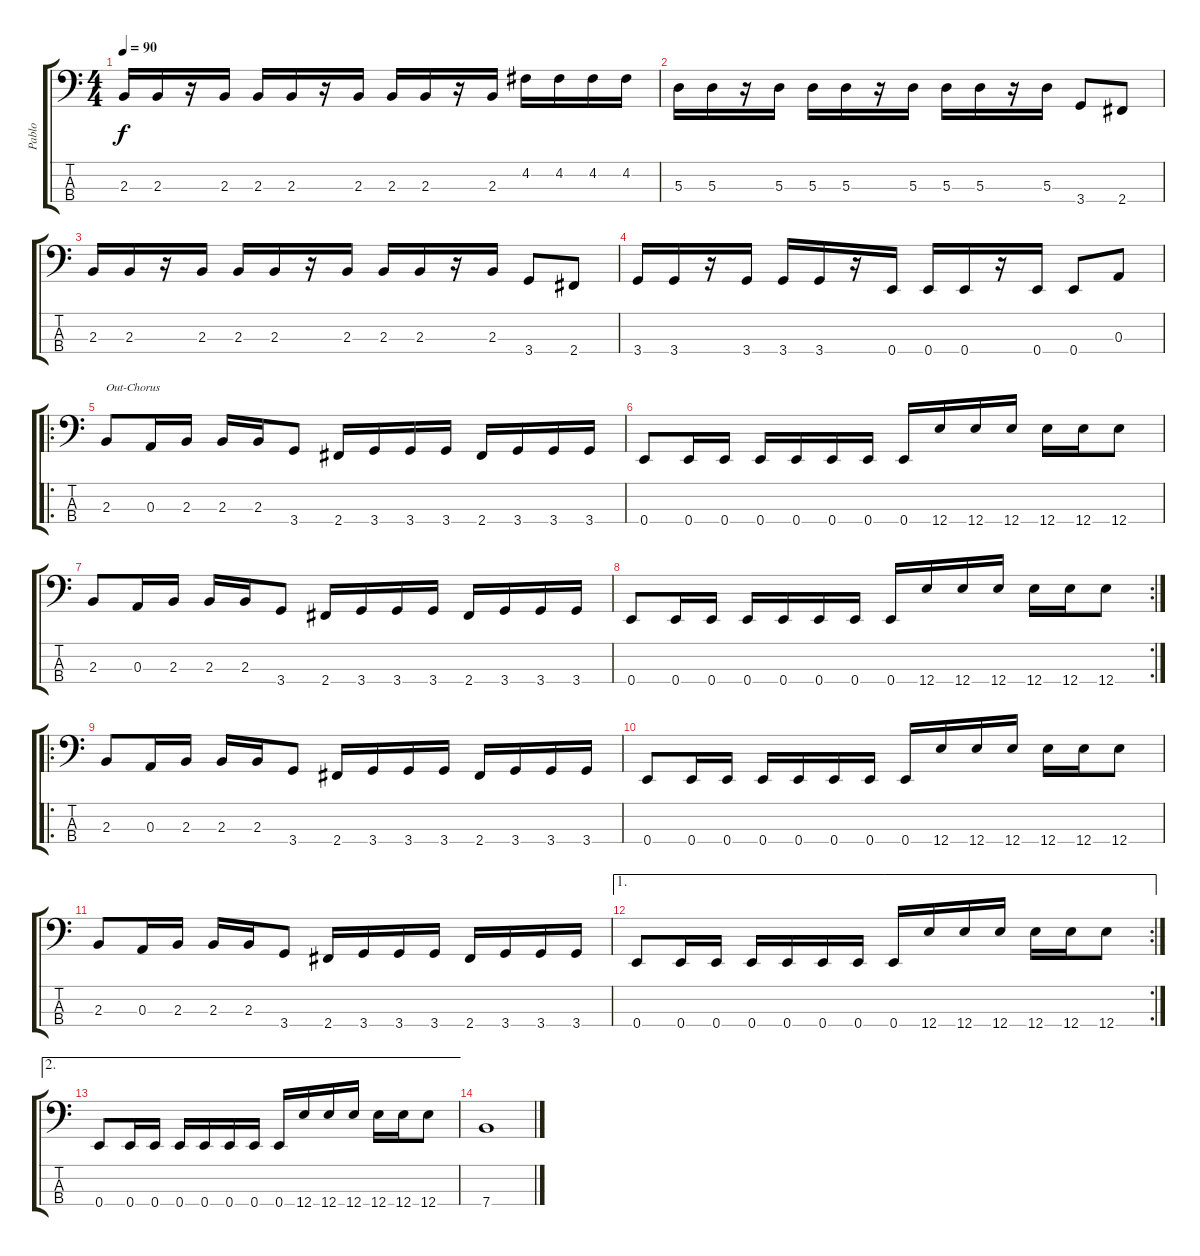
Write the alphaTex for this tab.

\track ("Pablo" "Pablo") {instrument electricbasspick}
\staff {score tabs}
\tuning (G2 D2 A1 E1) {hide}
\ts (4 4)
\tempo 90
\clef f4
\ks c
2.3.16{dy f} 2.3.16 r.16 2.3.16 2.3.16 2.3.16 r.16 2.3.16 2.3.16 2.3.16 r.16 2.3.16 4.2.16 4.2.16 4.2.16 4.2.16 |
5.3.16 5.3.16 r.16 5.3.16 5.3.16 5.3.16 r.16 5.3.16 5.3.16 5.3.16 r.16 5.3.16 3.4.8 2.4.8 |
2.3.16 2.3.16 r.16 2.3.16 2.3.16 2.3.16 r.16 2.3.16 2.3.16 2.3.16 r.16 2.3.16 3.4.8 2.4.8 |
3.4.16 3.4.16 r.16 3.4.16 3.4.16 3.4.16 r.16 0.4.16 0.4.16 0.4.16 r.16 0.4.16 0.4.8 0.3.8 |
\ro
2.3.8{txt "Out-Chorus"} 0.3.16 2.3.16 2.3.16 2.3.16 3.4.8 2.4.16 3.4.16 3.4.16 3.4.16 2.4.16 3.4.16 3.4.16 3.4.16 |
0.4.8 0.4.16 0.4.16 0.4.16 0.4.16 0.4.16 0.4.16 0.4.16 12.4.16 12.4.16 12.4.16 12.4.16 12.4.16 12.4.8 |
2.3.8 0.3.16 2.3.16 2.3.16 2.3.16 3.4.8 2.4.16 3.4.16 3.4.16 3.4.16 2.4.16 3.4.16 3.4.16 3.4.16 |
\rc 2
0.4.8 0.4.16 0.4.16 0.4.16 0.4.16 0.4.16 0.4.16 0.4.16 12.4.16 12.4.16 12.4.16 12.4.16 12.4.16 12.4.8 |
\ro
2.3.8 0.3.16 2.3.16 2.3.16 2.3.16 3.4.8 2.4.16 3.4.16 3.4.16 3.4.16 2.4.16 3.4.16 3.4.16 3.4.16 |
0.4.8 0.4.16 0.4.16 0.4.16 0.4.16 0.4.16 0.4.16 0.4.16 12.4.16 12.4.16 12.4.16 12.4.16 12.4.16 12.4.8 |
2.3.8 0.3.16 2.3.16 2.3.16 2.3.16 3.4.8 2.4.16 3.4.16 3.4.16 3.4.16 2.4.16 3.4.16 3.4.16 3.4.16 |
\ae 1
\rc 2
0.4.8 0.4.16 0.4.16 0.4.16 0.4.16 0.4.16 0.4.16 0.4.16 12.4.16 12.4.16 12.4.16 12.4.16 12.4.16 12.4.8 |
\ae 2
0.4.8 0.4.16 0.4.16 0.4.16 0.4.16 0.4.16 0.4.16 0.4.16 12.4.16 12.4.16 12.4.16 12.4.16 12.4.16 12.4.8 |
7.4.1
